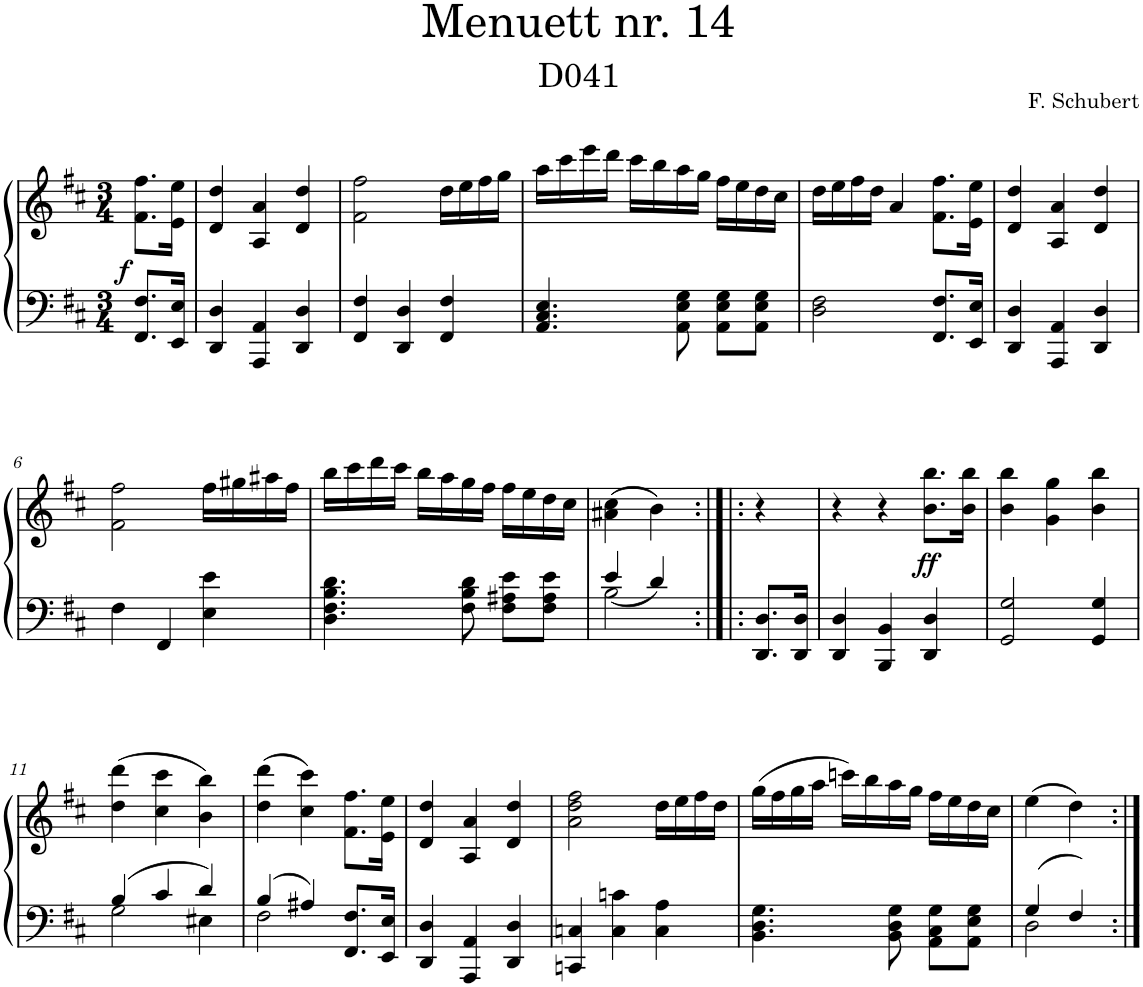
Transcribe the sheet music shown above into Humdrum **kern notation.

**kern	**kern	**dynam
*part1	*part1	*part1
*staff2	*staff1	*staff1/2
*I"Piano	*	*
*I'Pno.	*	*
*clefF4	*clefG2	*
*k[f#c#]	*k[f#c#]	*
*M3/4	*M3/4	*
=	=	=
!	!	!LO:DY:b
8.FF#/ 8.F#/L	8.f#\ 8.ff#\L	f
16EE/ 16E/Jk	16e\ 16ee\Jk	.
=1	=1	=1
4DD/ 4D/	4d/ 4dd/	.
4AAA/ 4AA/	4A/ 4a/	.
4DD/ 4D/	4d/ 4dd/	.
=2	=2	=2
4FF#/ 4F#/	2f#\ 2ff#\	.
4DD/ 4D/	.	.
4FF#/ 4F#/	16dd\LL	.
.	16ee\	.
.	16ff#\	.
.	16gg\JJ	.
=3	=3	=3
4.AA/ 4.C#/ 4.E/	16aa\LL	.
.	16ccc#\	.
.	16eee\	.
.	16ddd\JJ	.
.	16ccc#\LL	.
.	16bb\	.
8AA\ 8E\ 8G\	16aa\	.
.	16gg\JJ	.
8AA\ 8E\ 8G\L	16ff#\LL	.
.	16ee\	.
8AA\ 8E\ 8G\J	16dd\	.
.	16cc#\JJ	.
=4	=4	=4
2D\ 2F#\	16dd\LL	.
.	16ee\	.
.	16ff#\	.
.	16dd\JJ	.
.	4a/	.
8.FF#/ 8.F#/L	8.f#\ 8.ff#\L	.
16EE/ 16E/Jk	16e\ 16ee\Jk	.
=5	=5	=5
4DD/ 4D/	4d/ 4dd/	.
4AAA/ 4AA/	4A/ 4a/	.
4DD/ 4D/	4d/ 4dd/	.
!!LO:LB:g=z
=6	=6	=6
4F#\	2f#\ 2ff#\	.
4FF#/	.	.
4E\ 4e\	16ff#\LL	.
.	16gg#X\	.
.	16aa#X\	.
.	16ff#\JJ	.
=7	=7	=7
4.D\ 4.F#\ 4.B\ 4.d\	16bb\LL	.
.	16ccc#\	.
.	16ddd\	.
.	16ccc#\JJ	.
.	16bb\LL	.
.	16aa\	.
8F#\ 8B\ 8d\	16gg\	.
.	16ff#\JJ	.
8F#\ 8A#X\ 8e\L	16ff#\LL	.
.	16ee\	.
8F#\ 8A#\ 8e\J	16dd\	.
.	16cc#\JJ	.
=8	=8	=8
*^	*	*
4e/	(2B\	(4a#X\ 4cc#\	.
4d/	.	4b\)	.
*v	*v	*	*
=8X1:|!|:	=8X1:|!|:	=8X1:|!|:
8.DD/ 8.D/L	4r	.
16DD/ 16D/Jk	.	.
=9	=9	=9
4DD/ 4D/	4r	.
4BBB/ 4BB/	4r	.
!	!	!LO:DY:b
4DD/ 4D/	8.b\ 8.bb\L	ff
.	16b\ 16bb\Jk	.
=10	=10	=10
2GG/ 2G/	4b\ 4bb\	.
.	4g\ 4gg\	.
4GG/ 4G/	4b\ 4bb\	.
!!LO:LB:g=z
=11	=11	=11
*^	*	*
4B/	2G\	4dd\ 4ddd\	.
4c#/	.	4cc#\ 4ccc#\	.
4d/	4E#X\	4b\ 4bb\)	.
=12	=12	=12	=12
4B/	2F#\	(4dd\ 4ddd\	.
4A#X/	.	4cc#\ 4ccc#\)	.
8.FF#/ 8.F#/L	4ryy	8.f#\ 8.ff#\L	.
16EE/ 16E/Jk	.	16e\ 16ee\Jk	.
*v	*v	*	*
=13	=13	=13
4DD/ 4D/	4d/ 4dd/	.
4AAA/ 4AA/	4A/ 4a/	.
4DD/ 4D/	4d/ 4dd/	.
=14	=14	=14
4CCn/ 4Cn/	2a\ 2dd\ 2ff#\	.
4C\ 4cn\	.	.
4C\ 4A\	16dd\LL	.
.	16ee\	.
.	16ff#\	.
.	16dd\JJ	.
=15	=15	=15
4.BB\ 4.D\ 4.G\	(16gg\LL	.
.	16ff#\	.
.	16gg\	.
.	16aa\JJ	.
.	16cccn\LL)	.
.	16bb\	.
8BB\ 8D\ 8G\	16aa\	.
.	16gg\JJ	.
8AA\ 8C#\ 8G\L	16ff#\LL	.
.	16ee\	.
8AA\ 8E\ 8G\J	16dd\	.
.	16cc#\JJ	.
=16	=16	=16
*^	*	*
4G/	2D\	(4ee\	.
4F#/	.	4dd\)	.
*v	*v	*	*
=:|!	=:|!	=:|!
*-	*-	*-
